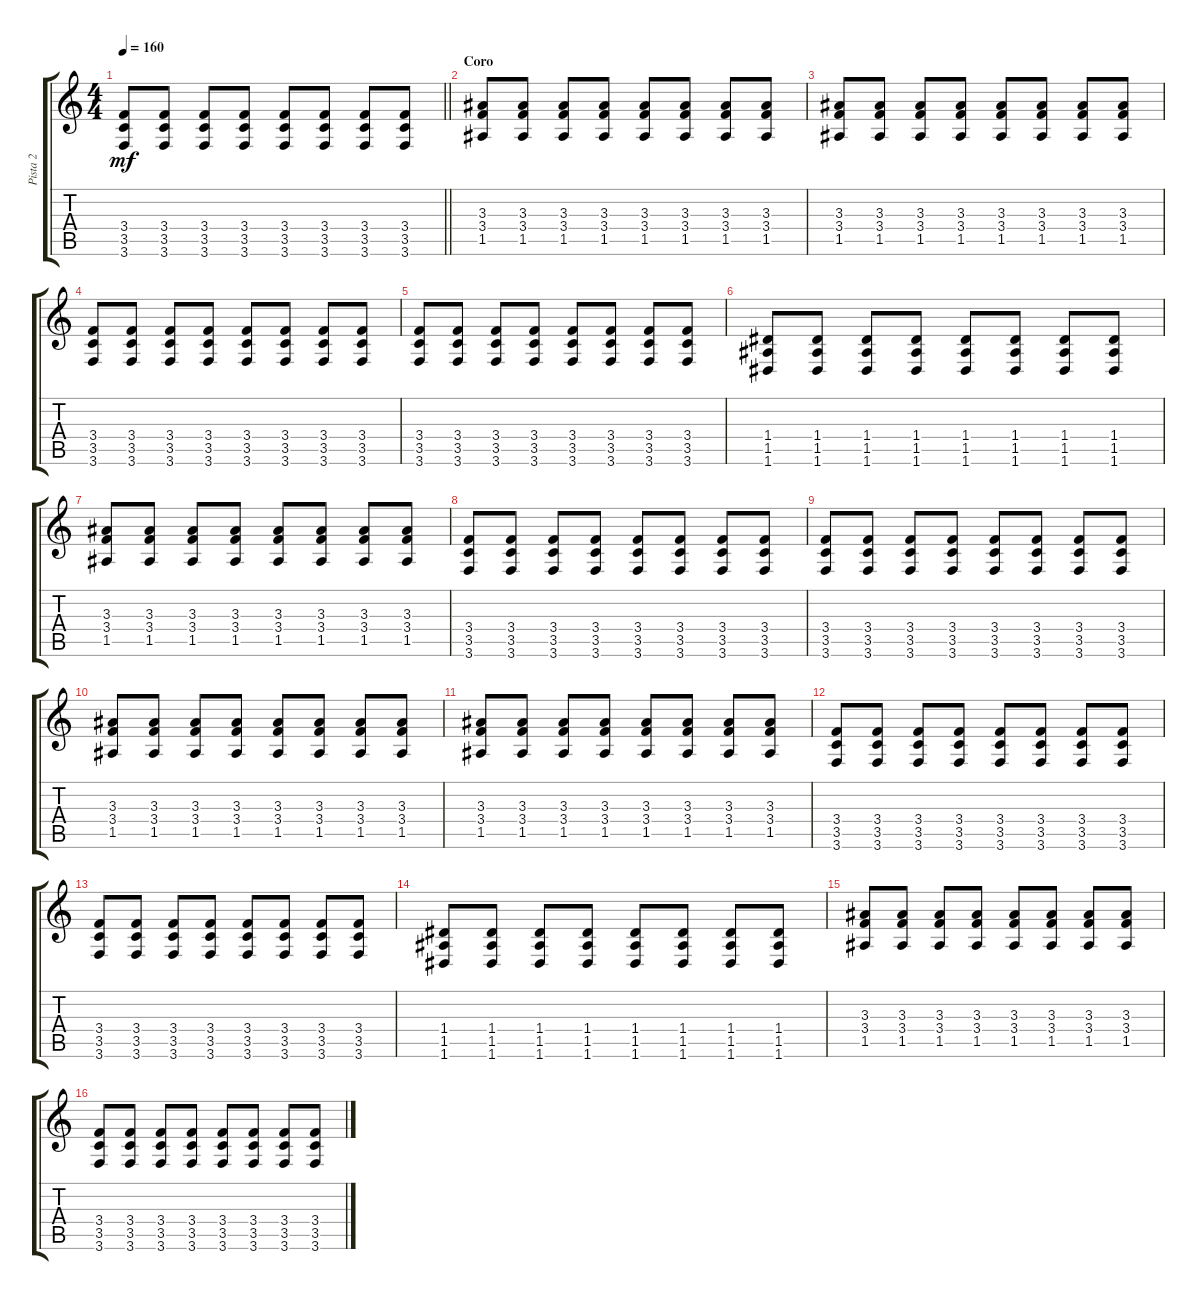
\track ("Pista 2" "Pista 2") {instrument overdrivenguitar}
\staff {score tabs}
\tuning (E4 B3 G3 D3 A2 D2) {hide}
\ts (4 4)
\tempo 160
\clef g2
\barLineRight lightlight
\ks c
(3.4 3.5 3.6).8{dy mf} (3.4 3.5 3.6).8 (3.4 3.5 3.6).8 (3.4 3.5 3.6).8 (3.4 3.5 3.6).8 (3.4 3.5 3.6).8 (3.4 3.5 3.6).8 (3.4 3.5 3.6).8 |
\section ("" "Coro")
(3.3 3.4 1.5).8 (3.3 3.4 1.5).8 (3.3 3.4 1.5).8 (3.3 3.4 1.5).8 (3.3 3.4 1.5).8 (3.3 3.4 1.5).8 (3.3 3.4 1.5).8 (3.3 3.4 1.5).8 |
(3.3 3.4 1.5).8 (3.3 3.4 1.5).8 (3.3 3.4 1.5).8 (3.3 3.4 1.5).8 (3.3 3.4 1.5).8 (3.3 3.4 1.5).8 (3.3 3.4 1.5).8 (3.3 3.4 1.5).8 |
(3.4 3.5 3.6).8 (3.4 3.5 3.6).8 (3.4 3.5 3.6).8 (3.4 3.5 3.6).8 (3.4 3.5 3.6).8 (3.4 3.5 3.6).8 (3.4 3.5 3.6).8 (3.4 3.5 3.6).8 |
(3.4 3.5 3.6).8 (3.4 3.5 3.6).8 (3.4 3.5 3.6).8 (3.4 3.5 3.6).8 (3.4 3.5 3.6).8 (3.4 3.5 3.6).8 (3.4 3.5 3.6).8 (3.4 3.5 3.6).8 |
(1.4 1.5 1.6).8 (1.4 1.5 1.6).8 (1.4 1.5 1.6).8 (1.4 1.5 1.6).8 (1.4 1.5 1.6).8 (1.4 1.5 1.6).8 (1.4 1.5 1.6).8 (1.4 1.5 1.6).8 |
(3.3 3.4 1.5).8 (3.3 3.4 1.5).8 (3.3 3.4 1.5).8 (3.3 3.4 1.5).8 (3.3 3.4 1.5).8 (3.3 3.4 1.5).8 (3.3 3.4 1.5).8 (3.3 3.4 1.5).8 |
(3.4 3.5 3.6).8 (3.4 3.5 3.6).8 (3.4 3.5 3.6).8 (3.4 3.5 3.6).8 (3.4 3.5 3.6).8 (3.4 3.5 3.6).8 (3.4 3.5 3.6).8 (3.4 3.5 3.6).8 |
(3.4 3.5 3.6).8 (3.4 3.5 3.6).8 (3.4 3.5 3.6).8 (3.4 3.5 3.6).8 (3.4 3.5 3.6).8 (3.4 3.5 3.6).8 (3.4 3.5 3.6).8 (3.4 3.5 3.6).8 |
(3.3 3.4 1.5).8 (3.3 3.4 1.5).8 (3.3 3.4 1.5).8 (3.3 3.4 1.5).8 (3.3 3.4 1.5).8 (3.3 3.4 1.5).8 (3.3 3.4 1.5).8 (3.3 3.4 1.5).8 |
(3.3 3.4 1.5).8 (3.3 3.4 1.5).8 (3.3 3.4 1.5).8 (3.3 3.4 1.5).8 (3.3 3.4 1.5).8 (3.3 3.4 1.5).8 (3.3 3.4 1.5).8 (3.3 3.4 1.5).8 |
(3.4 3.5 3.6).8 (3.4 3.5 3.6).8 (3.4 3.5 3.6).8 (3.4 3.5 3.6).8 (3.4 3.5 3.6).8 (3.4 3.5 3.6).8 (3.4 3.5 3.6).8 (3.4 3.5 3.6).8 |
(3.4 3.5 3.6).8 (3.4 3.5 3.6).8 (3.4 3.5 3.6).8 (3.4 3.5 3.6).8 (3.4 3.5 3.6).8 (3.4 3.5 3.6).8 (3.4 3.5 3.6).8 (3.4 3.5 3.6).8 |
(1.4 1.5 1.6).8 (1.4 1.5 1.6).8 (1.4 1.5 1.6).8 (1.4 1.5 1.6).8 (1.4 1.5 1.6).8 (1.4 1.5 1.6).8 (1.4 1.5 1.6).8 (1.4 1.5 1.6).8 |
(3.3 3.4 1.5).8 (3.3 3.4 1.5).8 (3.3 3.4 1.5).8 (3.3 3.4 1.5).8 (3.3 3.4 1.5).8 (3.3 3.4 1.5).8 (3.3 3.4 1.5).8 (3.3 3.4 1.5).8 |
(3.4 3.5 3.6).8 (3.4 3.5 3.6).8 (3.4 3.5 3.6).8 (3.4 3.5 3.6).8 (3.4 3.5 3.6).8 (3.4 3.5 3.6).8 (3.4 3.5 3.6).8 (3.4 3.5 3.6).8
